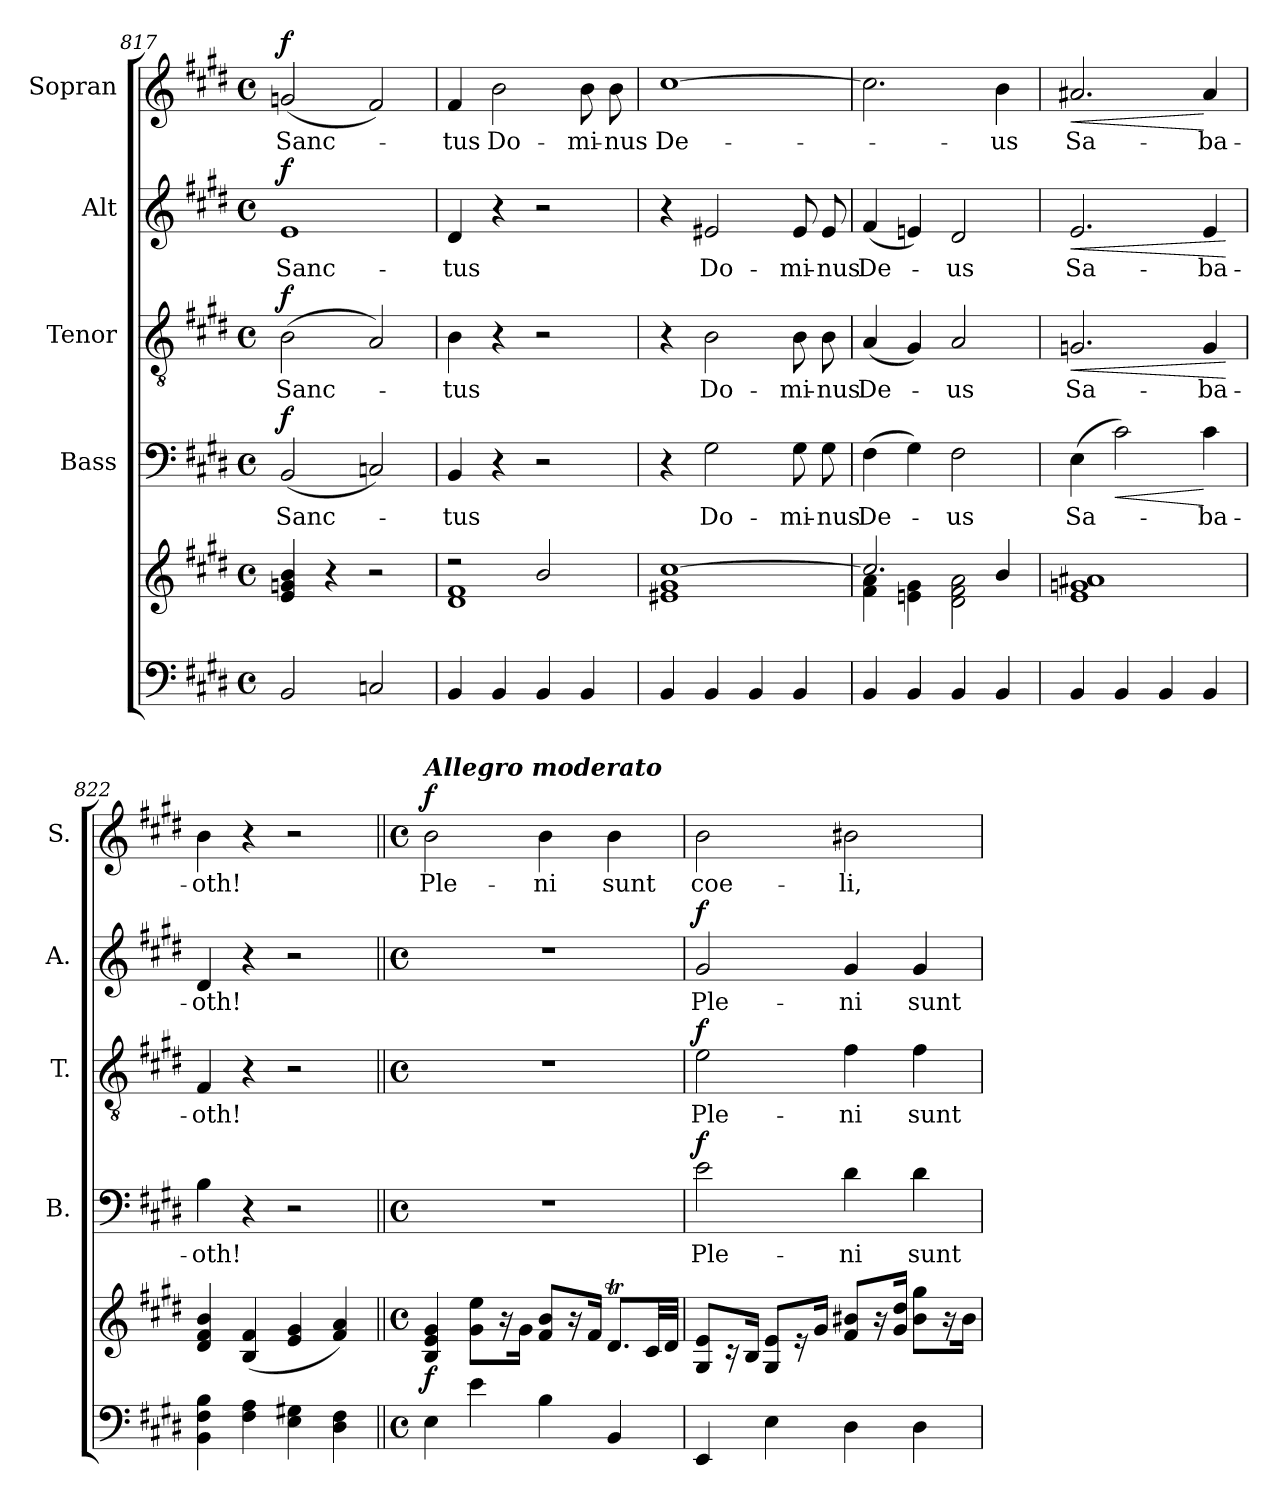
**kern	**kern	**dynam	**kern	**text	**dynam	**kern	**text	**dynam	**kern	**text	**dynam	**kern	**text	**dynam
*part5	*part5	*part5	*part4	*part4	*part4	*part3	*part3	*part3	*part2	*part2	*part2	*part1	*part1	*part1
*staff6	*staff5	*staff5/6	*staff4	*staff4	*staff4	*staff3	*staff3	*staff3	*staff2	*staff2	*staff2	*staff1	*staff1	*staff1
*	*	*	*I"Bass	*	*	*I"Tenor	*	*	*I"Alt	*	*	*I"Sopran	*	*
*	*	*	*I'B.	*	*	*I'T.	*	*	*I'A.	*	*	*I'S.	*	*
*clefF4	*clefG2	*	*clefF4	*	*	*clefGv2	*	*	*clefG2	*	*	*clefG2	*	*
*k[f#c#g#d#]	*k[f#c#g#d#]	*	*k[f#c#g#d#]	*	*	*k[f#c#g#d#]	*	*	*k[f#c#g#d#]	*	*	*k[f#c#g#d#]	*	*
*E:	*E:	*	*E:	*	*	*E:	*	*	*E:	*	*	*E:	*	*
*M4/4	*M4/4	*	*M4/4	*	*	*M4/4	*	*	*M4/4	*	*	*M4/4	*	*
*met(c)	*met(c)	*	*met(c)	*	*	*met(c)	*	*	*met(c)	*	*	*met(c)	*	*
=817	=817	=817	=817	=817	=817	=817	=817	=817	=817	=817	=817	=817	=817	=817
!	!	!	!	!LO:LY:b	!LO:DY:a	!	!LO:LY:b	!LO:DY:a	!	!LO:LY:b	!LO:DY:a	!	!LO:LY:b	!LO:DY:a
2BB/	4e/ 4gn/ 4b/	.	(<2BB/	Sanc-	f	(>2B\	Sanc-	f	1e	Sanc-	f	(<2gn/	Sanc-	f
.	4r	.	.	.	.	.	.	.	.	.	.	.	.	.
2Cn/	2r	.	2Cn/)	.	.	2A/)	.	.	.	.	.	2f#/)	.	.
!!LO:PB:g=z
=818	=818	=818	=818	=818	=818	=818	=818	=818	=818	=818	=818	=818	=818	=818
*	*^	*	*	*	*	*	*	*	*	*	*	*	*	*
!	!	!	!	!	!LO:LY:b	!	!	!LO:LY:b	!	!	!LO:LY:b	!	!	!LO:LY:b	!
4BB/	2r	1d# 1f#	.	4BB/	-tus	.	4B\	-tus	.	4d#/	-tus	.	4f#/	-tus	.
!	!	!	!	!	!	!	!	!	!	!	!	!	!	!LO:LY:b	!
4BB/	.	.	.	4r	.	.	4r	.	.	4r	.	.	2b\	Do-	.
4BB/	2b/	.	.	2r	.	.	2r	.	.	2r	.	.	.	.	.
!	!	!	!	!	!	!	!	!	!	!	!	!	!	!LO:LY:b	!
4BB/	.	.	.	.	.	.	.	.	.	.	.	.	8b\	-mi-	.
!	!	!	!	!	!	!	!	!	!	!	!	!	!	!LO:LY:b	!
.	.	.	.	.	.	.	.	.	.	.	.	.	8b\	-nus	.
=819	=819	=819	=819	=819	=819	=819	=819	=819	=819	=819	=819	=819	=819	=819	=819
!	!	!	!	!	!	!	!	!	!	!	!	!	!	!LO:LY:b	!
4BB/	1g# [>1cc#	1e#X	.	4r	.	.	4r	.	.	4r	.	.	[1cc#	De-	.
!	!	!	!	!	!LO:LY:b	!	!	!LO:LY:b	!	!	!LO:LY:b	!	!	!	!
4BB/	.	.	.	2G#\	Do-	.	2B\	Do-	.	2e#X/	Do-	.	.	.	.
4BB/	.	.	.	.	.	.	.	.	.	.	.	.	.	.	.
!	!	!	!	!	!LO:LY:b	!	!	!LO:LY:b	!	!	!LO:LY:b	!	!	!	!
4BB/	.	.	.	8G#\	-mi-	.	8B\	-mi-	.	8e#/	-mi-	.	.	.	.
!	!	!	!	!	!LO:LY:b	!	!	!LO:LY:b	!	!	!LO:LY:b	!	!	!	!
.	.	.	.	8G#\	-nus	.	8B\	-nus	.	8e#/	-nus	.	.	.	.
=820	=820	=820	=820	=820	=820	=820	=820	=820	=820	=820	=820	=820	=820	=820	=820
!	!	!	!	!	!LO:LY:b	!	!	!LO:LY:b	!	!	!LO:LY:b	!	!	!	!
4BB/	2.cc#/]	4f#\ 4a\	.	(>4F#\	De-	.	(<4A/	De-	.	(<4f#/	De-	.	2.cc#\]	.	.
4BB/	.	4en\ 4g#\	.	4G#\)	.	.	4G#/)	.	.	4en/)	.	.	.	.	.
!	!	!	!	!	!LO:LY:b	!	!	!LO:LY:b	!	!	!LO:LY:b	!	!	!	!
4BB/	.	2d#\ 2f#\ 2a\	.	2F#\	-us	.	2A/	-us	.	2d#/	-us	.	.	.	.
!	!	!	!	!	!	!	!	!	!	!	!	!	!	!LO:LY:b	!
4BB/	4b/	.	.	.	.	.	.	.	.	.	.	.	4b\	-us	.
*	*v	*v	*	*	*	*	*	*	*	*	*	*	*	*	*
=821	=821	=821	=821	=821	=821	=821	=821	=821	=821	=821	=821	=821	=821	=821
!	!	!	!	!LO:LY:b	!	!	!LO:LY:b	!LO:HP:b	!	!LO:LY:b	!LO:HP:b	!	!LO:LY:b	!LO:HP:b
4BB/	1e 1gn 1a#X	.	(>4E\	Sa-	.	2.Gn/	Sa-	<	2.e/	Sa-	<	2.a#X/	Sa-	<
!	!	!	!	!	!LO:HP:b	!	!	!	!	!	!	!	!	!
4BB/	.	.	2c#\)	.	<	.	.	.	.	.	.	.	.	.
4BB/	.	.	.	.	.	.	.	.	.	.	.	.	.	.
!	!	!	!	!LO:LY:b	!	!	!LO:LY:b	!	!	!LO:LY:b	!	!	!LO:LY:b	!
4BB/	.	.	4c#\	-ba-	[	4G/	-ba-	.	4e/	-ba-	.	4a#/	-ba-	[
.	.	.	.	.	.	.	.	[	.	.	[	.	.	.
=822	=822	=822	=822	=822	=822	=822	=822	=822	=822	=822	=822	=822	=822	=822
!	!	!	!	!LO:LY:b	!	!	!LO:LY:b	!	!	!LO:LY:b	!	!	!LO:LY:b	!
4BB\ 4F#\ 4B\	4d#/ 4f#/ 4b/	.	4B\	-oth!	.	4F#/	-oth!	.	4d#/	-oth!	.	4b\	-oth!	.
4F#\ 4A\	(<4B/ 4f#/	.	4r	.	.	4r	.	.	4r	.	.	4r	.	.
4E\ 4G#X\	4e/ 4g#/	.	2r	.	.	2r	.	.	2r	.	.	2r	.	.
4D#\ 4F#\	4f#/ 4a/)	.	.	.	.	.	.	.	.	.	.	.	.	.
!!LO:LB:g=z
=823||	=823||	=823||	=823||	=823||	=823||	=823||	=823||	=823||	=823||	=823||	=823||	=823||	=823||	=823||
*M4/4	*M4/4	*	*M4/4	*	*	*M4/4	*	*	*M4/4	*	*	*M4/4	*	*
*met(c)	*met(c)	*	*met(c)	*	*	*met(c)	*	*	*met(c)	*	*	*met(c)	*	*
!	!	!	!	!	!	!	!	!	!	!	!	!LO:TX:a:Bi:t=Allegro moderato	!	!
!	!	!LO:DY:b	!	!	!	!	!	!	!	!	!	!	!LO:LY:b	!LO:DY:a
4E\	4B/ 4e/ 4g#/	f	1r	.	.	1r	.	.	1r	.	.	2b\	Ple-	f
4e\	8g#\ 8ee\L	.	.	.	.	.	.	.	.	.	.	.	.	.
.	16r	.	.	.	.	.	.	.	.	.	.	.	.	.
.	16g#\Jk	.	.	.	.	.	.	.	.	.	.	.	.	.
!	!	!	!	!	!	!	!	!	!	!	!	!	!LO:LY:b	!
4B\	8f#/ 8b/L	.	.	.	.	.	.	.	.	.	.	4b\	-ni	.
.	16r	.	.	.	.	.	.	.	.	.	.	.	.	.
.	16f#/Jk	.	.	.	.	.	.	.	.	.	.	.	.	.
!	!	!	!	!	!	!	!	!	!	!	!	!	!LO:LY:b	!
4BB/	8.d#t/L	.	.	.	.	.	.	.	.	.	.	4b\	sunt	.
.	32c#/LL	.	.	.	.	.	.	.	.	.	.	.	.	.
.	32d#/JJJ	.	.	.	.	.	.	.	.	.	.	.	.	.
=824	=824	=824	=824	=824	=824	=824	=824	=824	=824	=824	=824	=824	=824	=824
!	!	!	!	!LO:LY:b	!LO:DY:a	!	!LO:LY:b	!LO:DY:a	!	!LO:LY:b	!LO:DY:a	!	!LO:LY:b	!
4EE/	8G#/ 8e/L	.	2e\	Ple-	f	2e\	Ple-	f	2g#/	Ple-	f	2b\	coe-	.
.	16r	.	.	.	.	.	.	.	.	.	.	.	.	.
.	16B/Jk	.	.	.	.	.	.	.	.	.	.	.	.	.
4E\	8G#/ 8e/L	.	.	.	.	.	.	.	.	.	.	.	.	.
.	16r	.	.	.	.	.	.	.	.	.	.	.	.	.
.	16g#/Jk	.	.	.	.	.	.	.	.	.	.	.	.	.
!	!	!	!	!LO:LY:b	!	!	!LO:LY:b	!	!	!LO:LY:b	!	!	!LO:LY:b	!
4D#\	8f#/ 8b#X/L	.	4d#\	-ni	.	4f#\	-ni	.	4g#/	-ni	.	2b#X\	-li,	.
.	16r	.	.	.	.	.	.	.	.	.	.	.	.	.
.	16g#/ 16dd#/Jk	.	.	.	.	.	.	.	.	.	.	.	.	.
!	!	!	!	!LO:LY:b	!	!	!LO:LY:b	!	!	!LO:LY:b	!	!	!	!
4D#\	8b#\ 8gg#\L	.	4d#\	sunt	.	4f#\	sunt	.	4g#/	sunt	.	.	.	.
.	16r	.	.	.	.	.	.	.	.	.	.	.	.	.
.	16b#\Jk	.	.	.	.	.	.	.	.	.	.	.	.	.
=	=	=	=	=	=	=	=	=	=	=	=	=	=	=
*-	*-	*-	*-	*-	*-	*-	*-	*-	*-	*-	*-	*-	*-	*-
